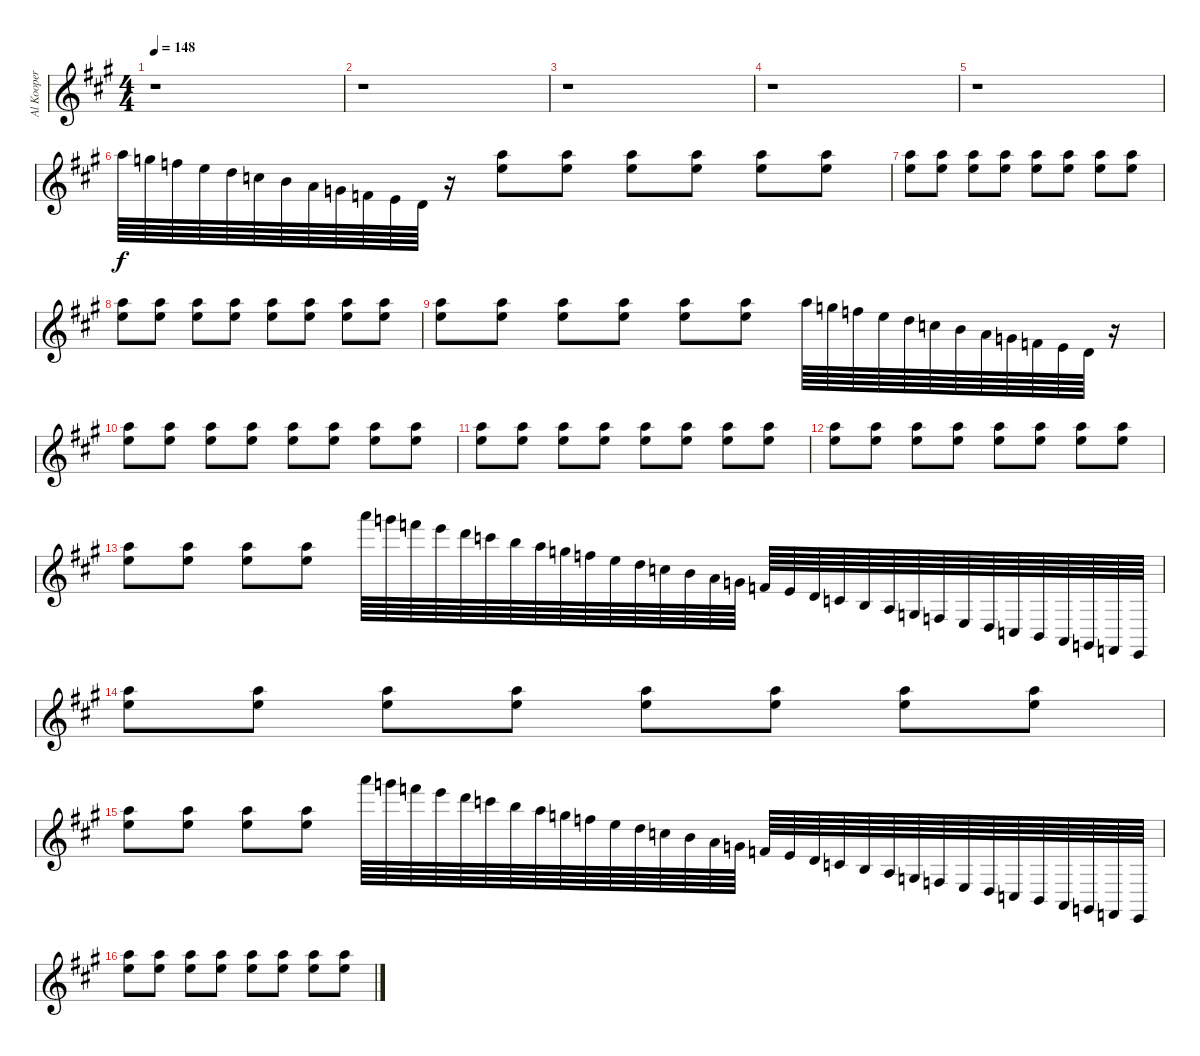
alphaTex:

\track ("Al Kooper Keyboards RH" "Al Kooper ") {instrument honkytonkpiano}
\staff {score}
\tuning (E4 B3 G3 D3 A2 E2) {hide}
\ts (4 4)
\tempo 148
\clef g2
\ks a
r.1{dy f} |
r.1 |
r.1 |
r.1 |
r.1 |
17.1.64 15.1.64 13.1.64 12.1.64 10.1.64 8.1.64 7.1.64 5.1.64 3.1.64 1.1.64 0.1.64 3.2.64 r.16 (26.3 26.4).8 (26.3 26.4).8 (26.3 26.4).8 (26.3 26.4).8 (26.3 26.4).8 (26.3 26.4).8 |
(26.3 26.4).8 (26.3 26.4).8 (26.3 26.4).8 (26.3 26.4).8 (26.3 26.4).8 (26.3 26.4).8 (26.3 26.4).8 (26.3 26.4).8 |
(26.3 26.4).8 (26.3 26.4).8 (26.3 26.4).8 (26.3 26.4).8 (26.3 26.4).8 (26.3 26.4).8 (26.3 26.4).8 (26.3 26.4).8 |
(26.3 26.4).8 (26.3 26.4).8 (26.3 26.4).8 (26.3 26.4).8 (26.3 26.4).8 (26.3 26.4).8 17.1.64 15.1.64 13.1.64 12.1.64 10.1.64 8.1.64 7.1.64 5.1.64 3.1.64 1.1.64 0.1.64 3.2.64 r.16 |
(26.3 26.4).8 (26.3 26.4).8 (26.3 26.4).8 (26.3 26.4).8 (26.3 26.4).8 (26.3 26.4).8 (26.3 26.4).8 (26.3 26.4).8 |
(26.3 26.4).8 (26.3 26.4).8 (26.3 26.4).8 (26.3 26.4).8 (26.3 26.4).8 (26.3 26.4).8 (26.3 26.4).8 (26.3 26.4).8 |
(26.3 26.4).8 (26.3 26.4).8 (26.3 26.4).8 (26.3 26.4).8 (26.3 26.4).8 (26.3 26.4).8 (26.3 26.4).8 (26.3 26.4).8 |
(26.3 26.4).8 (26.3 26.4).8 (26.3 26.4).8 (26.3 26.4).8 29.1.64 27.1.64 25.1.64 24.1.64 22.1.64 20.1.64 19.1.64 17.1.64 15.1.64 13.1.64 12.1.64 10.1.64 8.1.64 7.1.64 5.1.64 3.1.64 1.1.64 0.1.64 3.2.64 1.2.64 0.2.64 2.3.64 0.3.64 3.4.64 2.4.64 0.4.64 3.5.64 2.5.64 0.5.64 3.6.64 1.6.64 0.6.64 |
(26.3 26.4).8 (26.3 26.4).8 (26.3 26.4).8 (26.3 26.4).8 (26.3 26.4).8 (26.3 26.4).8 (26.3 26.4).8 (26.3 26.4).8 |
(26.3 26.4).8 (26.3 26.4).8 (26.3 26.4).8 (26.3 26.4).8 29.1.64 27.1.64 25.1.64 24.1.64 22.1.64 20.1.64 19.1.64 17.1.64 15.1.64 13.1.64 12.1.64 10.1.64 8.1.64 7.1.64 5.1.64 3.1.64 1.1.64 0.1.64 3.2.64 1.2.64 0.2.64 2.3.64 0.3.64 3.4.64 2.4.64 0.4.64 3.5.64 2.5.64 0.5.64 3.6.64 1.6.64 0.6.64 |
(26.3 26.4).8 (26.3 26.4).8 (26.3 26.4).8 (26.3 26.4).8 (26.3 26.4).8 (26.3 26.4).8 (26.3 26.4).8 (26.3 26.4).8
